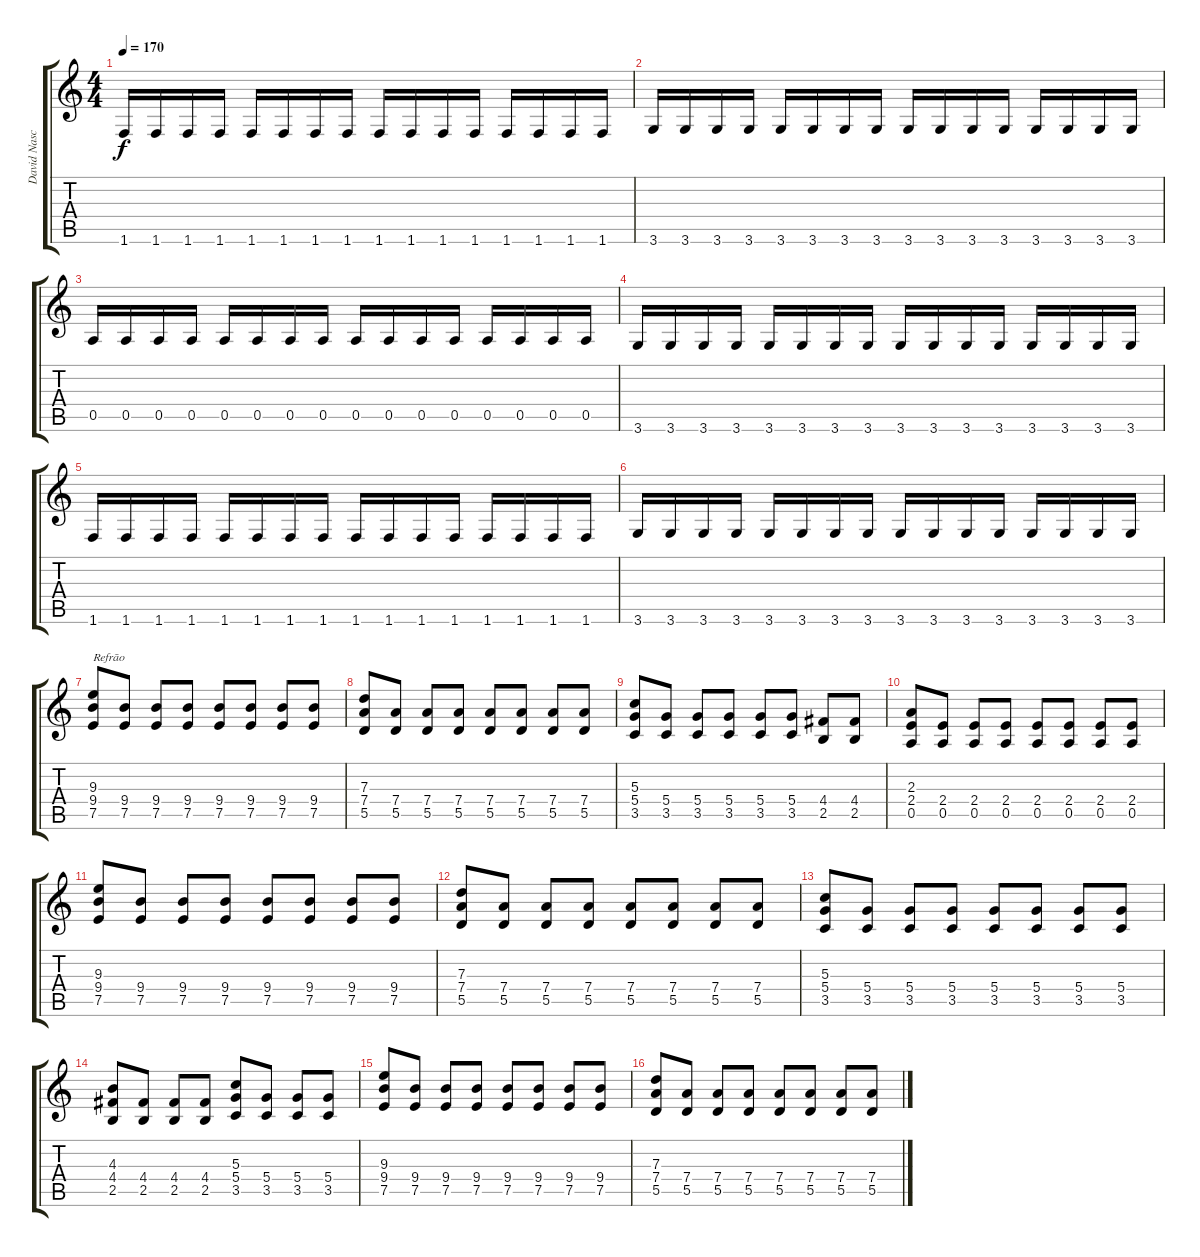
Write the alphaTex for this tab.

\track ("David Nascimento" "David Nasc") {instrument distortionguitar}
\staff {score tabs}
\tuning (E4 B3 G3 D3 A2 E2) {hide}
\ts (4 4)
\tempo 170
\clef g2
\ks c
1.6.16{dy f} 1.6.16 1.6.16 1.6.16 1.6.16 1.6.16 1.6.16 1.6.16 1.6.16 1.6.16 1.6.16 1.6.16 1.6.16 1.6.16 1.6.16 1.6.16 |
3.6.16 3.6.16 3.6.16 3.6.16 3.6.16 3.6.16 3.6.16 3.6.16 3.6.16 3.6.16 3.6.16 3.6.16 3.6.16 3.6.16 3.6.16 3.6.16 |
0.5.16 0.5.16 0.5.16 0.5.16 0.5.16 0.5.16 0.5.16 0.5.16 0.5.16 0.5.16 0.5.16 0.5.16 0.5.16 0.5.16 0.5.16 0.5.16 |
3.6.16 3.6.16 3.6.16 3.6.16 3.6.16 3.6.16 3.6.16 3.6.16 3.6.16 3.6.16 3.6.16 3.6.16 3.6.16 3.6.16 3.6.16 3.6.16 |
1.6.16 1.6.16 1.6.16 1.6.16 1.6.16 1.6.16 1.6.16 1.6.16 1.6.16 1.6.16 1.6.16 1.6.16 1.6.16 1.6.16 1.6.16 1.6.16 |
3.6.16 3.6.16 3.6.16 3.6.16 3.6.16 3.6.16 3.6.16 3.6.16 3.6.16 3.6.16 3.6.16 3.6.16 3.6.16 3.6.16 3.6.16 3.6.16 |
(9.3 9.4 7.5).8{txt "Refrão"} (9.4 7.5).8 (9.4 7.5).8 (9.4 7.5).8 (9.4 7.5).8 (9.4 7.5).8 (9.4 7.5).8 (9.4 7.5).8 |
(7.3 7.4 5.5).8 (7.4 5.5).8 (7.4 5.5).8 (7.4 5.5).8 (7.4 5.5).8 (7.4 5.5).8 (7.4 5.5).8 (7.4 5.5).8 |
(5.3 5.4 3.5).8 (5.4 3.5).8 (5.4 3.5).8 (5.4 3.5).8 (5.4 3.5).8 (5.4 3.5).8 (4.4 2.5).8 (4.4 2.5).8 |
(2.3 2.4 0.5).8 (2.4 0.5).8 (2.4 0.5).8 (2.4 0.5).8 (2.4 0.5).8 (2.4 0.5).8 (2.4 0.5).8 (2.4 0.5).8 |
(9.3 9.4 7.5).8 (9.4 7.5).8 (9.4 7.5).8 (9.4 7.5).8 (9.4 7.5).8 (9.4 7.5).8 (9.4 7.5).8 (9.4 7.5).8 |
(7.3 7.4 5.5).8 (7.4 5.5).8 (7.4 5.5).8 (7.4 5.5).8 (7.4 5.5).8 (7.4 5.5).8 (7.4 5.5).8 (7.4 5.5).8 |
(5.3 5.4 3.5).8 (5.4 3.5).8 (5.4 3.5).8 (5.4 3.5).8 (5.4 3.5).8 (5.4 3.5).8 (5.4 3.5).8 (5.4 3.5).8 |
(4.3 4.4 2.5).8 (4.4 2.5).8 (4.4 2.5).8 (4.4 2.5).8 (5.3 5.4 3.5).8 (5.4 3.5).8 (5.4 3.5).8 (5.4 3.5).8 |
(9.3 9.4 7.5).8 (9.4 7.5).8 (9.4 7.5).8 (9.4 7.5).8 (9.4 7.5).8 (9.4 7.5).8 (9.4 7.5).8 (9.4 7.5).8 |
(7.3 7.4 5.5).8 (7.4 5.5).8 (7.4 5.5).8 (7.4 5.5).8 (7.4 5.5).8 (7.4 5.5).8 (7.4 5.5).8 (7.4 5.5).8
